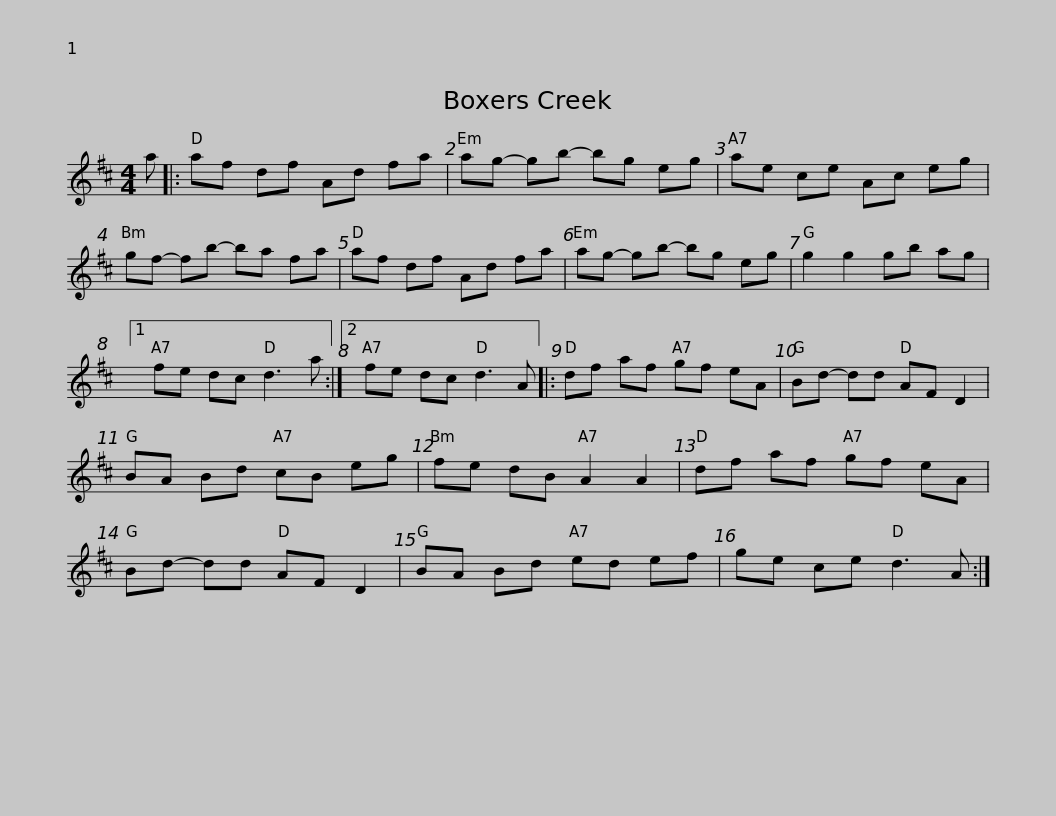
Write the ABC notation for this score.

X:1
L:1/8
M:4/4
I:linebreak $
K:D
V:1 treble
V:1
 a |: af df Ad fa | ag- gb- bg eg | ae ce Ac eg | gf- fb- ba fa | %5
 af df Ad fa |$ ag- gb- bg eg | g2 g2 gb ag |1 fe dc d3 a :|2 fe dc d3 A |: %10
 df af gf eA |$ Bd- dd AF D2 | BA Bd cB eg | fe dB A2 A2 | df af gf eA | %15
 Bd- dd AF D2 | BA Bd ed ef |$ ge ce d3 A :| %18
